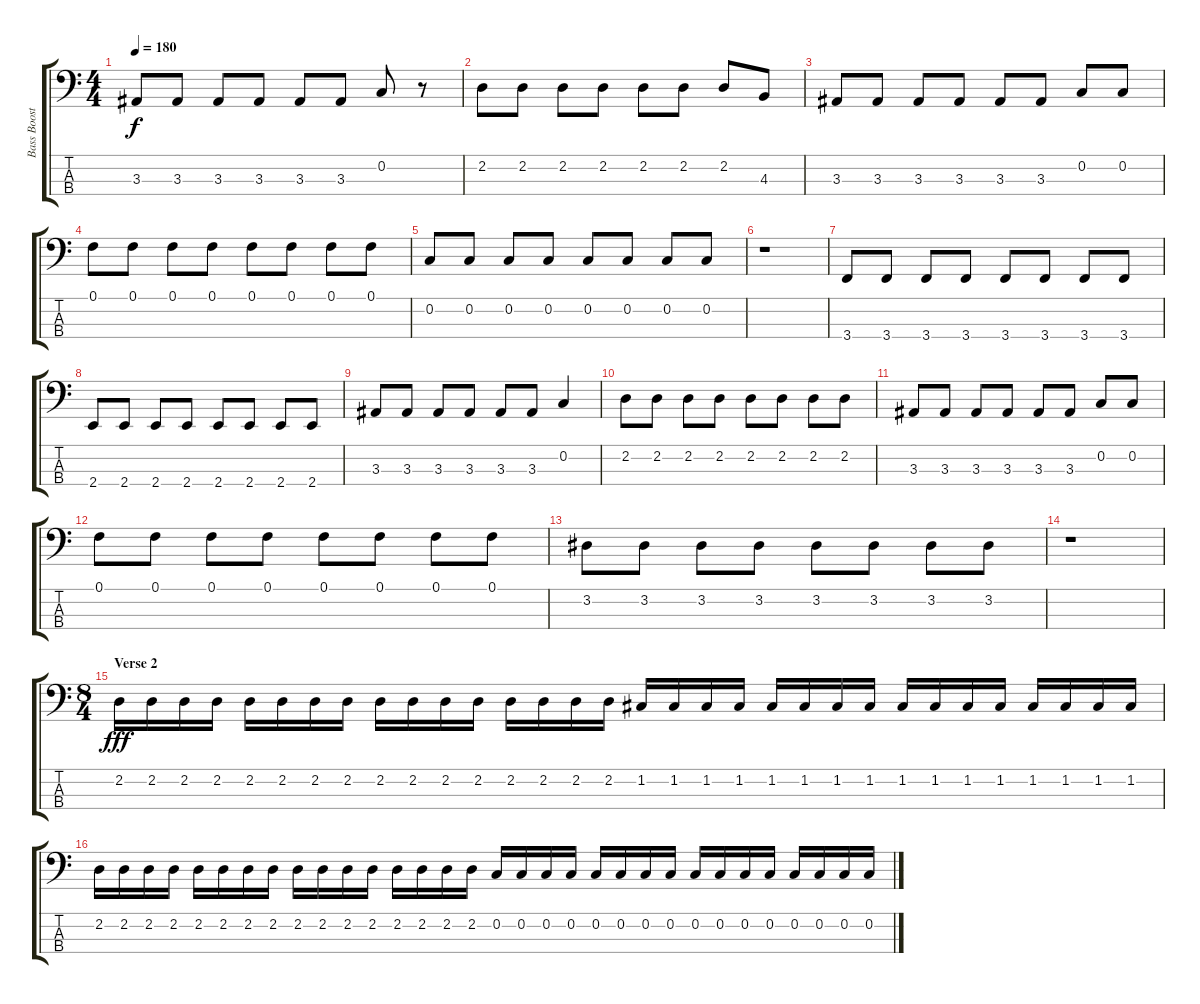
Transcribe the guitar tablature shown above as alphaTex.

\track ("Bass Boost 2" "Bass Boost") {instrument electricbassfinger}
\staff {score tabs}
\tuning (F2 C2 G1 D1) {hide}
\ts (4 4)
\tempo 180
\clef f4
\ks c
3.3.8{dy f} 3.3.8 3.3.8 3.3.8 3.3.8 3.3.8 0.2.8 r.8 |
2.2.8 2.2.8 2.2.8 2.2.8 2.2.8 2.2.8 2.2.8 4.3.8 |
3.3.8 3.3.8 3.3.8 3.3.8 3.3.8 3.3.8 0.2.8 0.2.8 |
0.1.8 0.1.8 0.1.8 0.1.8 0.1.8 0.1.8 0.1.8 0.1.8 |
0.2.8 0.2.8 0.2.8 0.2.8 0.2.8 0.2.8 0.2.8 0.2.8 |
r.1 |
3.4.8 3.4.8 3.4.8 3.4.8 3.4.8 3.4.8 3.4.8 3.4.8 |
2.4.8 2.4.8 2.4.8 2.4.8 2.4.8 2.4.8 2.4.8 2.4.8 |
3.3.8 3.3.8 3.3.8 3.3.8 3.3.8 3.3.8 0.2.4 |
2.2.8 2.2.8 2.2.8 2.2.8 2.2.8 2.2.8 2.2.8 2.2.8 |
3.3.8 3.3.8 3.3.8 3.3.8 3.3.8 3.3.8 0.2.8 0.2.8 |
0.1.8 0.1.8 0.1.8 0.1.8 0.1.8 0.1.8 0.1.8 0.1.8 |
3.2.8 3.2.8 3.2.8 3.2.8 3.2.8 3.2.8 3.2.8 3.2.8 |
r.1 |
\ts (8 4)
\section ("" "Verse 2")
2.2.16{dy fff} 2.2.16 2.2.16 2.2.16 2.2.16 2.2.16 2.2.16 2.2.16 2.2.16 2.2.16 2.2.16 2.2.16 2.2.16 2.2.16 2.2.16 2.2.16 1.2.16 1.2.16 1.2.16 1.2.16 1.2.16 1.2.16 1.2.16 1.2.16 1.2.16 1.2.16 1.2.16 1.2.16 1.2.16 1.2.16 1.2.16 1.2.16 |
2.2.16 2.2.16 2.2.16 2.2.16 2.2.16 2.2.16 2.2.16 2.2.16 2.2.16 2.2.16 2.2.16 2.2.16 2.2.16 2.2.16 2.2.16 2.2.16 0.2.16 0.2.16 0.2.16 0.2.16 0.2.16 0.2.16 0.2.16 0.2.16 0.2.16 0.2.16 0.2.16 0.2.16 0.2.16 0.2.16 0.2.16 0.2.16
